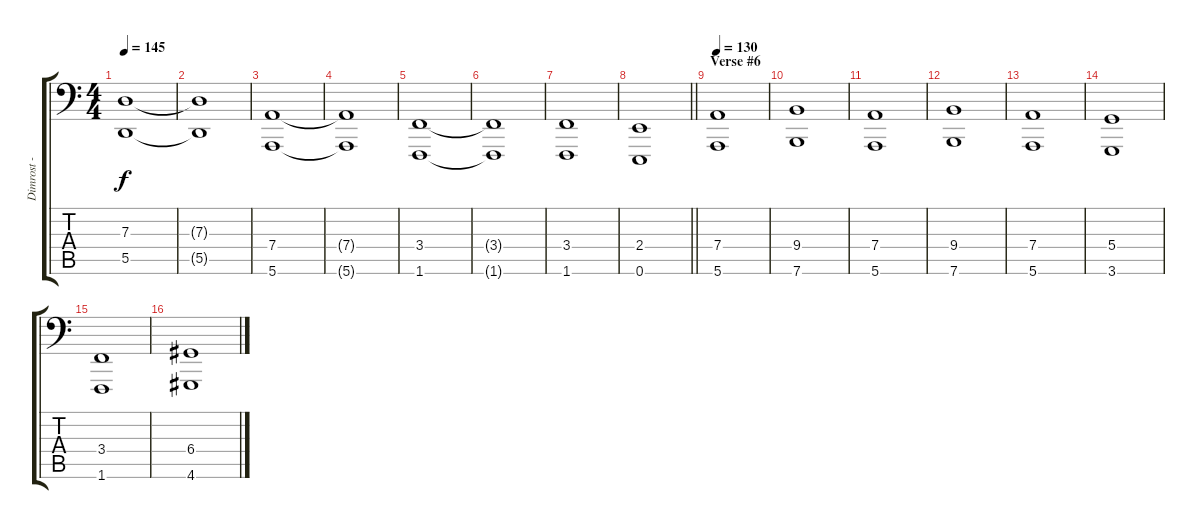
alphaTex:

\track ("Dimrost - Bass Strings" "Dimrost - ") {instrument stringensemble1}
\staff {score tabs}
\tuning (E3 B2 G2 D2 A1 E1) {hide}
\ts (4 4)
\tempo 145
\clef f4
\ks c
(7.3 5.5).1{dy f} |
(7.3{t} 5.5{t}).1 |
(7.4 5.6).1 |
(7.4{t} 5.6{t}).1 |
(3.4 1.6).1 |
(3.4{t} 1.6{t}).1 |
(3.4 1.6).1 |
\barLineRight lightlight
(2.4 0.6).1 |
\section ("" "Verse #6")
\tempo 130
(7.4 5.6).1 |
(9.4 7.6).1 |
(7.4 5.6).1 |
(9.4 7.6).1 |
(7.4 5.6).1 |
(5.4 3.6).1 |
(3.4 1.6).1 |
(6.4 4.6).1
